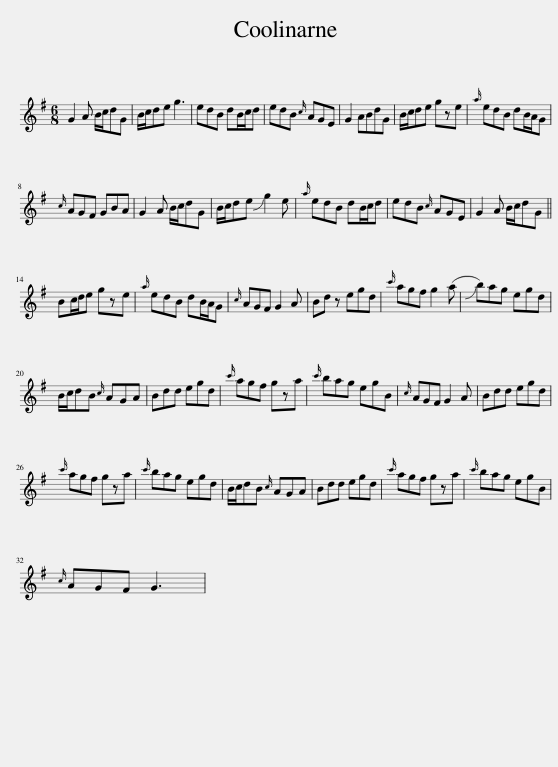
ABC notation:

X:1
L:1/8
M:6/8
I:linebreak $
K:G
V:1 treble
V:1
 G2 A B/c/dG | B/c/de g3 | edB dB/c/d | edB{c} AGE | G2 ABdG | %5
 B/c/de gze |{a} edB dB/A/G |${c} AGF GBA | G2 A B/c/dG | B/c/de !slide!g2 e | %10
{a} edB dB/c/d | edB{c} AGE | G2 A B/c/dG ||$ Bc/d/e gze |{a} edB dB/A/G | %15
{c} AGF G2 A | Bd z egd |{c'} agf g2 (a | !slide!b)ag egd |$ B/c/dB{c} AGA | %20
 Bdd egd |{c'} agf gza |{c'} bag egB |{c} AGF G2 A | Bdd egd |$ %25
{c'} agf gza |{c'} bag egd | B/c/dB{c} AGA | Bdd egd |{c'} agf gza | %30
{c'} bag egB |${c} AGF G3 | %32
